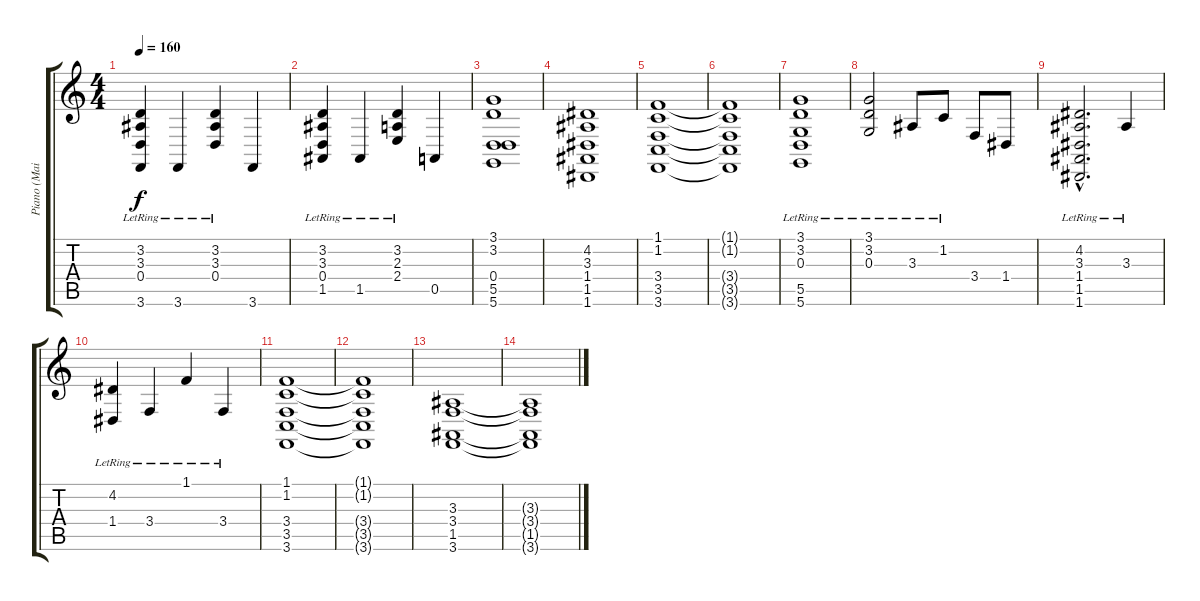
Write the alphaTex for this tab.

\track ("Piano (Main)" "Piano (Mai") {instrument brightacousticpiano}
\staff {score tabs}
\tuning (E4 B3 G3 D3 A2 D2) {hide}
\ts (4 4)
\tempo 160
\clef g2
\ks c
(3.2{lr} 3.3{lr} 0.4{lr} 3.6).4{dy f} 3.6{lr}.4 (3.2{lr} 3.3{lr} 0.4{lr}).4 3.6.4 |
(3.2{lr} 3.3{lr} 0.4{lr} 1.5).4 1.5{lr}.4 (3.2{lr} 2.3{lr} 2.4{lr}).4 0.5.4 |
(3.1 3.2 0.4 5.5 5.6).1 |
(4.2 3.3 1.4 1.5 1.6).1 |
(1.1 1.2 3.4 3.5 3.6).1 |
(1.1{t} 1.2{t} 3.4{t} 3.5{t} 3.6{t}).1 |
\section ("" " ")
(3.1 3.2 0.3 5.5{lr} 5.6{lr}).1 |
(3.1{lr} 3.2{lr} 0.3{lr}).2 3.3{lr}.8 1.2{lr}.8 3.4.8 1.4.8 |
(4.2{hac lr} 3.3{hac lr} 1.4{hac lr} 1.5{hac lr} 1.6{hac lr}).2{d} 3.3{lr}.4 |
(4.2{lr} 1.4).4 3.4{lr}.4 1.1{lr}.4 3.4{lr}.4 |
(1.1 1.2 3.4 3.5 3.6).1 |
(1.1{t} 1.2{t} 3.4{t} 3.5{t} 3.6{t}).1 |
(3.3 3.4 1.5 3.6).1 |
(3.3{t} 3.4{t} 1.5{t} 3.6{t}).1
